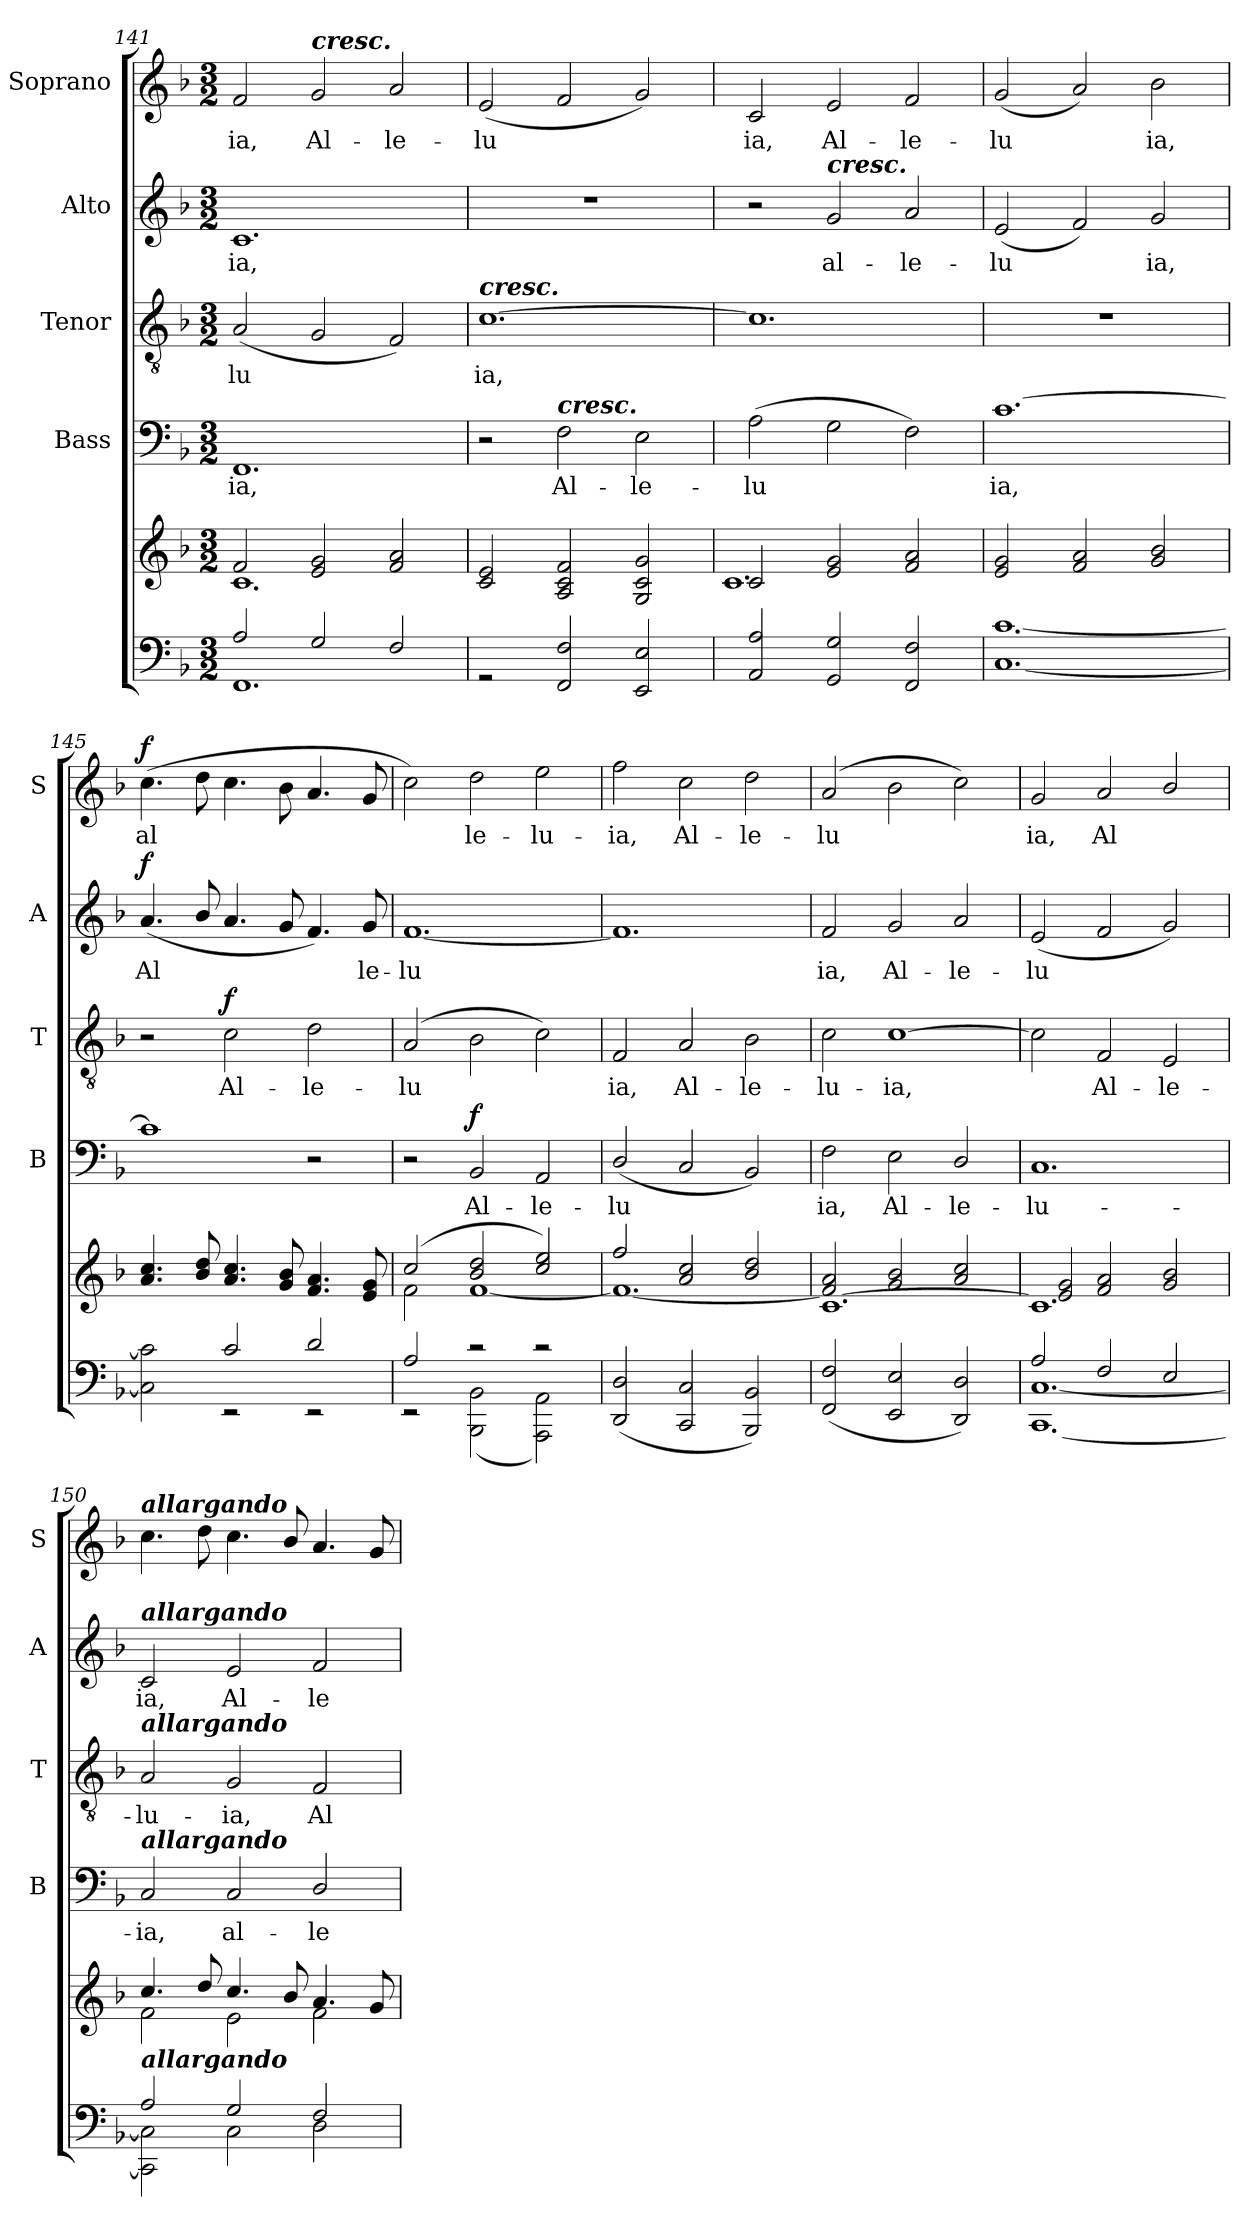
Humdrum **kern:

**kern	**kern	**kern	**text	**dynam	**kern	**text	**dynam	**kern	**text	**dynam	**kern	**text	**dynam
*part6	*part5	*part4	*part4	*part4	*part3	*part3	*part3	*part2	*part2	*part2	*part1	*part1	*part1
*staff6	*staff5	*staff4	*staff4	*staff4	*staff3	*staff3	*staff3	*staff2	*staff2	*staff2	*staff1	*staff1	*staff1
*	*	*I"Bass	*	*	*I"Tenor	*	*	*I"Alto	*	*	*I"Soprano	*	*
*	*	*I'B	*	*	*I'T	*	*	*I'A	*	*	*I'S	*	*
*clefF4	*clefG2	*clefF4	*	*	*clefGv2	*	*	*clefG2	*	*	*clefG2	*	*
*k[b-]	*k[b-]	*k[b-]	*	*	*k[b-]	*	*	*k[b-]	*	*	*k[b-]	*	*
*F:	*F:	*F:	*	*	*F:	*	*	*F:	*	*	*F:	*	*
*M3/2	*M3/2	*M3/2	*	*	*M3/2	*	*	*M3/2	*	*	*M3/2	*	*
=141	=141	=141	=141	=141	=141	=141	=141	=141	=141	=141	=141	=141	=141
*^	*^	*	*	*	*	*	*	*	*	*	*	*	*
!	!	!	!	!	!LO:LY:b	!	!	!LO:LY:b	!	!	!LO:LY:b	!	!	!LO:LY:b	!
2A/	1.FF	2f/	1.c	1.FF	ia,	.	(<2A/	-lu­	.	1.c	-ia,	.	2f/	-ia,	.
!	!	!	!	!	!	!	!	!	!	!	!	!	!LO:TX:a:Bi:t=cresc.	!	!
!	!	!	!	!	!	!	!	!	!	!	!	!	!	!LO:LY:b	!
2G/	.	2e/ 2g/	.	.	.	.	2G/	.	.	.	.	.	2g/	Al-	.
!	!	!	!	!	!	!	!	!	!	!	!	!	!	!LO:LY:b	!
2F/	.	2f/ 2a/	.	.	.	.	2F/)	.	.	.	.	.	2a/	-le-	.
*	*	*v	*v	*	*	*	*	*	*	*	*	*	*	*	*
=142	=142	=142	=142	=142	=142	=142	=142	=142	=142	=142	=142	=142	=142	=142
!	!	!	!	!	!	!LO:TX:a:Bi:t=cresc.	!	!	!	!	!	!	!	!
!	!	!	!	!	!	!	!LO:LY:b	!	!	!	!	!	!LO:LY:b	!
1.ryy	2r	2c/ 2e/	2r	.	.	[1.c	ia,	.	1.r	.	.	(<2e/	-lu­	.
!	!	!	!LO:TX:a:Bi:t=cresc.	!	!	!	!	!	!	!	!	!	!	!
!	!	!	!	!LO:LY:b	!	!	!	!	!	!	!	!	!	!
.	2FF/ 2F/	2A/ 2c/ 2f/	2F\	Al-	.	.	.	.	.	.	.	2f/	.	.
!	!	!	!	!LO:LY:b	!	!	!	!	!	!	!	!	!	!
.	2EE/ 2E/	2G/ 2c/ 2g/	2E\	-le-	.	.	.	.	.	.	.	2g/)	.	.
!!LO:LB:g=z
=143	=143	=143	=143	=143	=143	=143	=143	=143	=143	=143	=143	=143	=143	=143
*	*	*^	*	*	*	*	*	*	*	*	*	*	*	*
!	!	!	!	!	!LO:LY:b	!	!	!	!	!	!	!	!	!LO:LY:b	!
1.ryy	2AA/ 2A/	2c/	1.c	(>2A\	-lu	.	1.c]	.	.	2r	.	.	2c/	ia,	.
!	!	!	!	!	!	!	!	!	!	!LO:TX:a:Bi:t=cresc.	!	!	!	!	!
!	!	!	!	!	!	!	!	!	!	!	!LO:LY:b	!	!	!LO:LY:b	!
.	2GG/ 2G/	2e/ 2g/	.	2G\	.	.	.	.	.	2g/	al-	.	2e/	Al-	.
!	!	!	!	!	!	!	!	!	!	!	!LO:LY:b	!	!	!LO:LY:b	!
.	2FF/ 2F/	2f/ 2a/	.	2F\)	.	.	.	.	.	2a/	-le-	.	2f/	-le-	.
*	*	*v	*v	*	*	*	*	*	*	*	*	*	*	*	*
=144	=144	=144	=144	=144	=144	=144	=144	=144	=144	=144	=144	=144	=144	=144
!	!	!	!	!LO:LY:b	!	!	!	!	!	!LO:LY:b	!	!	!LO:LY:b	!
1.ryy	[1.C [1.c	2e/ 2g/	[1.c	ia,	.	1.r	.	.	(<2e/	-lu­	.	(<2g/	-lu­	.
.	.	2f/ 2a/	.	.	.	.	.	.	2f/)	.	.	2a/)	.	.
!	!	!	!	!	!	!	!	!	!	!LO:LY:b	!	!	!LO:LY:b	!
.	.	2g/ 2b-/	.	.	.	.	.	.	2g/	ia,	.	2b-\	ia,	.
!!LO:PB:g=z
=145	=145	=145	=145	=145	=145	=145	=145	=145	=145	=145	=145	=145	=145	=145
!	!	!	!	!	!	!	!	!	!	!LO:LY:b	!LO:DY:b	!	!LO:LY:b	!LO:DY:b
2ryy	2C\] 2c\]	4.a/ 4.cc/	1c]	.	.	2r	.	.	(<4.a/	Al­	f	(>4.cc\	al­	f
.	.	8b-/ 8dd/	.	.	.	.	.	.	8b-/	.	.	8dd\	.	.
!	!	!	!	!	!	!	!LO:LY:b	!LO:DY:b	!	!	!	!	!	!
2c/	2rEE	4.a/ 4.cc/	.	.	.	2c\	Al-	f	4.a/	.	.	4.cc\	.	.
.	.	8g/ 8b-/	.	.	.	.	.	.	8g/	.	.	8b-\	.	.
!	!	!	!	!	!	!	!LO:LY:b	!	!	!	!	!	!	!
2d/	2rEE	4.f/ 4.a/	2r	.	.	2d\	-le-	.	4.f/)	.	.	4.a/	.	.
!	!	!	!	!	!	!	!	!	!	!LO:LY:b	!	!	!	!
.	.	8e/ 8g/	.	.	.	.	.	.	8g/	le-	.	8g/	.	.
=146	=146	=146	=146	=146	=146	=146	=146	=146	=146	=146	=146	=146	=146	=146
*	*	*^	*	*	*	*	*	*	*	*	*	*	*	*
!	!	!	!	!	!	!	!	!LO:LY:b	!	!	!LO:LY:b	!	!	!	!
2A/	2rEE	(>2cc/	2f\	2r	.	.	(>2A/	-lu­	.	[1.f	-lu­	.	2cc\)	.	.
!	!	!	!	!	!LO:LY:b	!LO:DY:b	!	!	!	!	!	!	!	!LO:LY:b	!
2rc	(<2BBB-\ 2BB-\	2b-/ 2dd/	[1f	2BB-/	Al-	f	2B-\	.	.	.	.	.	2dd\	le-	.
!	!	!	!	!	!LO:LY:b	!	!	!	!	!	!	!	!	!LO:LY:b	!
2rc	2AAA\ 2AA\)	2cc/ 2ee/)	.	2AA/	-le-	.	2c\)	.	.	.	.	.	2ee\	-lu-	.
=147	=147	=147	=147	=147	=147	=147	=147	=147	=147	=147	=147	=147	=147	=147	=147
!	!	!	!	!	!LO:LY:b	!	!	!LO:LY:b	!	!	!	!	!	!LO:LY:b	!
*v	*v	*	*	*	*	*	*	*	*	*	*	*	*	*	*
(<2DD/ 2D/	2ff/	1.f_	(<2D/	-lu	.	2F/	ia,	.	1.f]	.	.	2ff\	-ia,	.
!	!	!	!	!	!	!	!LO:LY:b	!	!	!	!	!	!LO:LY:b	!
2CC/ 2C/	2a/ 2cc/	.	2C/	.	.	2A/	Al-	.	.	.	.	2cc\	Al-	.
!	!	!	!	!	!	!	!LO:LY:b	!	!	!	!	!	!LO:LY:b	!
2BBB-/ 2BB-/)	2b-/ 2dd/	.	2BB-/)	.	.	2B-\	-le-	.	.	.	.	2dd\	-le-	.
=148	=148	=148	=148	=148	=148	=148	=148	=148	=148	=148	=148	=148	=148	=148
!	!	!	!	!LO:LY:b	!	!	!LO:LY:b	!	!	!LO:LY:b	!	!	!LO:LY:b	!
(<2FF/ 2F/	[1.c	2f/] 2a/	2F\	ia,	.	2c\	-lu-	.	2f/	ia,	.	(>2a/	-lu­	.
!	!	!	!	!LO:LY:b	!	!	!LO:LY:b	!	!	!LO:LY:b	!	!	!	!
2EE/ 2E/	.	2g/ 2b-/	2E\	Al-	.	[1c	-ia,	.	2g/	Al-	.	2b-\	.	.
!	!	!	!	!LO:LY:b	!	!	!	!	!	!LO:LY:b	!	!	!	!
2DD/ 2D/)	.	2a/ 2cc/	2D/	-le-	.	.	.	.	2a/	-le-	.	2cc\)	.	.
=149	=149	=149	=149	=149	=149	=149	=149	=149	=149	=149	=149	=149	=149	=149
*^	*	*	*	*	*	*	*	*	*	*	*	*	*	*
!	!	!	!	!	!LO:LY:b	!	!	!	!	!	!LO:LY:b	!	!	!LO:LY:b	!
2A/	[1.CC [1.C	1.c]	2e/ 2g/	1.C	-lu-	.	2c\]	.	.	(<2e/	-lu­	.	2g/	ia,	.
!	!	!	!	!	!	!	!	!LO:LY:b	!	!	!	!	!	!LO:LY:b	!
2F/	.	.	2f/ 2a/	.	.	.	2F/	Al-	.	2f/	.	.	2a/	Al­	.
!	!	!	!	!	!	!	!	!LO:LY:b	!	!	!	!	!	!	!
2E/	.	.	2g/ 2b-/	.	.	.	2E/	-le-	.	2g/)	.	.	2b-/	.	.
=150	=150	=150	=150	=150	=150	=150	=150	=150	=150	=150	=150	=150	=150	=150	=150
!	!	!	!	!	!	!	!	!	!	!	!	!	!LO:TX:a:Bi:t=allargando	!	!
!	!	!	!	!	!	!	!	!	!	!LO:TX:a:Bi:t=allargando	!	!	!	!	!
!	!	!	!	!	!	!	!LO:TX:a:Bi:t=allargando	!	!	!	!	!	!	!	!
!	!	!	!	!LO:TX:a:Bi:t=allargando	!	!	!	!	!	!	!	!	!	!	!
!LO:TX:a:Bi:t=allargando	!	!	!	!	!	!	!	!	!	!	!	!	!	!	!
!	!	!	!	!	!LO:LY:b	!	!	!LO:LY:b	!	!	!LO:LY:b	!	!	!	!
2A/	2CC\] 2C\]	4.cc/	2f\	2C/	-ia,	.	2A/	-lu-	.	2c/	ia,	.	4.cc\	.	.
.	.	8dd/	.	.	.	.	.	.	.	.	.	.	8dd\	.	.
!	!	!	!	!	!LO:LY:b	!	!	!LO:LY:b	!	!	!LO:LY:b	!	!	!	!
2G/	2C\	4.cc/	2e\	2C/	al-	.	2G/	-ia,	.	2e/	Al-	.	4.cc\	.	.
.	.	8b-/	.	.	.	.	.	.	.	.	.	.	8b-/	.	.
!	!	!	!	!	!LO:LY:b	!	!	!LO:LY:b	!	!	!LO:LY:b	!	!	!	!
2F/	2D\	4.a/	2f\	2D/	-le-	.	2F/	Al-	.	2f/	-le-	.	4.a/	.	.
.	.	8g/	.	.	.	.	.	.	.	.	.	.	8g/	.	.
*v	*v	*	*	*	*	*	*	*	*	*	*	*	*	*	*
*	*v	*v	*	*	*	*	*	*	*	*	*	*	*	*
=	=	=	=	=	=	=	=	=	=	=	=	=	=
*-	*-	*-	*-	*-	*-	*-	*-	*-	*-	*-	*-	*-	*-
